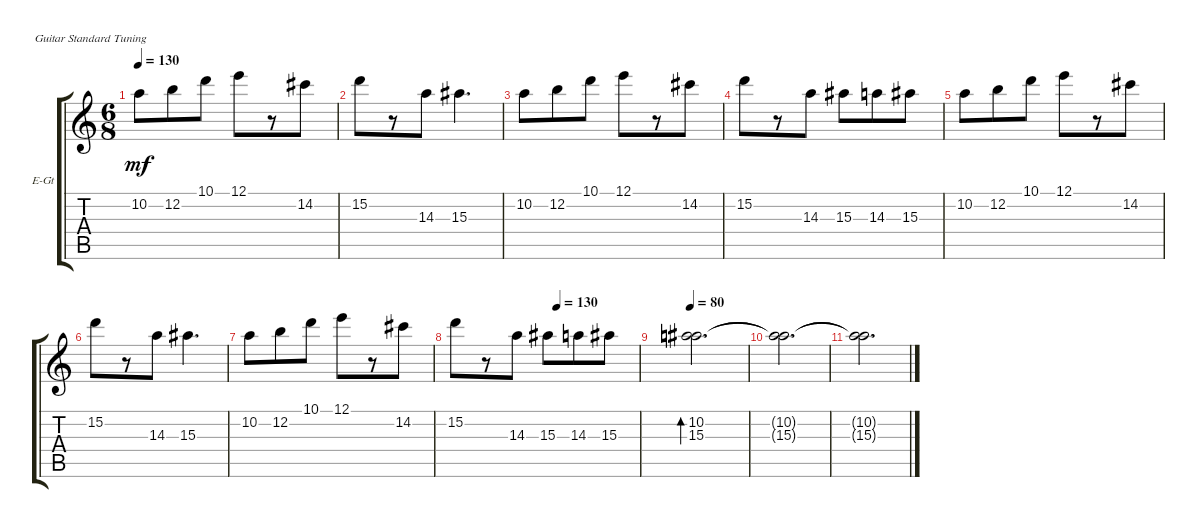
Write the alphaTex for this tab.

\bracketExtendMode groupsimilarinstruments
\firstSystemTrackNameOrientation horizontal
\otherSystemsTrackNameOrientation horizontal
\track ("guitar clean (Artur Potemkin)" "E-Gt") {instrument electricguitarclean}
\staff {score tabs}
\tuning (E4 B3 G3 D3 A2 E2)
\ts (6 8)
\tempo 130
\clef g2
\scale
0.333333
\ks aminor
10.2.8{dy mf} 12.2.8 10.1.8 12.1.8 r.8 14.2.8 |
\scale
0.333333 15.2.8 r.8 14.3.8 15.3.4{d} |
\scale
0.333333 10.2.8 12.2.8 10.1.8 12.1.8 r.8 14.2.8 |
\scale
0.333333 15.2.8 r.8 14.3.8 15.3.8 14.3.8 15.3.8 |
\scale
0.333333 10.2.8 12.2.8 10.1.8 12.1.8 r.8 14.2.8 |
\scale
0.333333 15.2.8 r.8 14.3.8 15.3.4{d} |
\scale
0.333333 10.2.8 12.2.8 10.1.8 12.1.8 r.8 14.2.8 |
\tempo (130 0.55625)
\scale
0.333333 15.2.8 r.8 14.3.8 15.3.8 14.3.8 15.3.8 |
\tempo 80
\scale
0.333333 (15.3 10.2).2{d bd 30} |
(10.2{t} 15.3{t}).2{d} |
(15.3{t} 10.2{t}).2{d}
